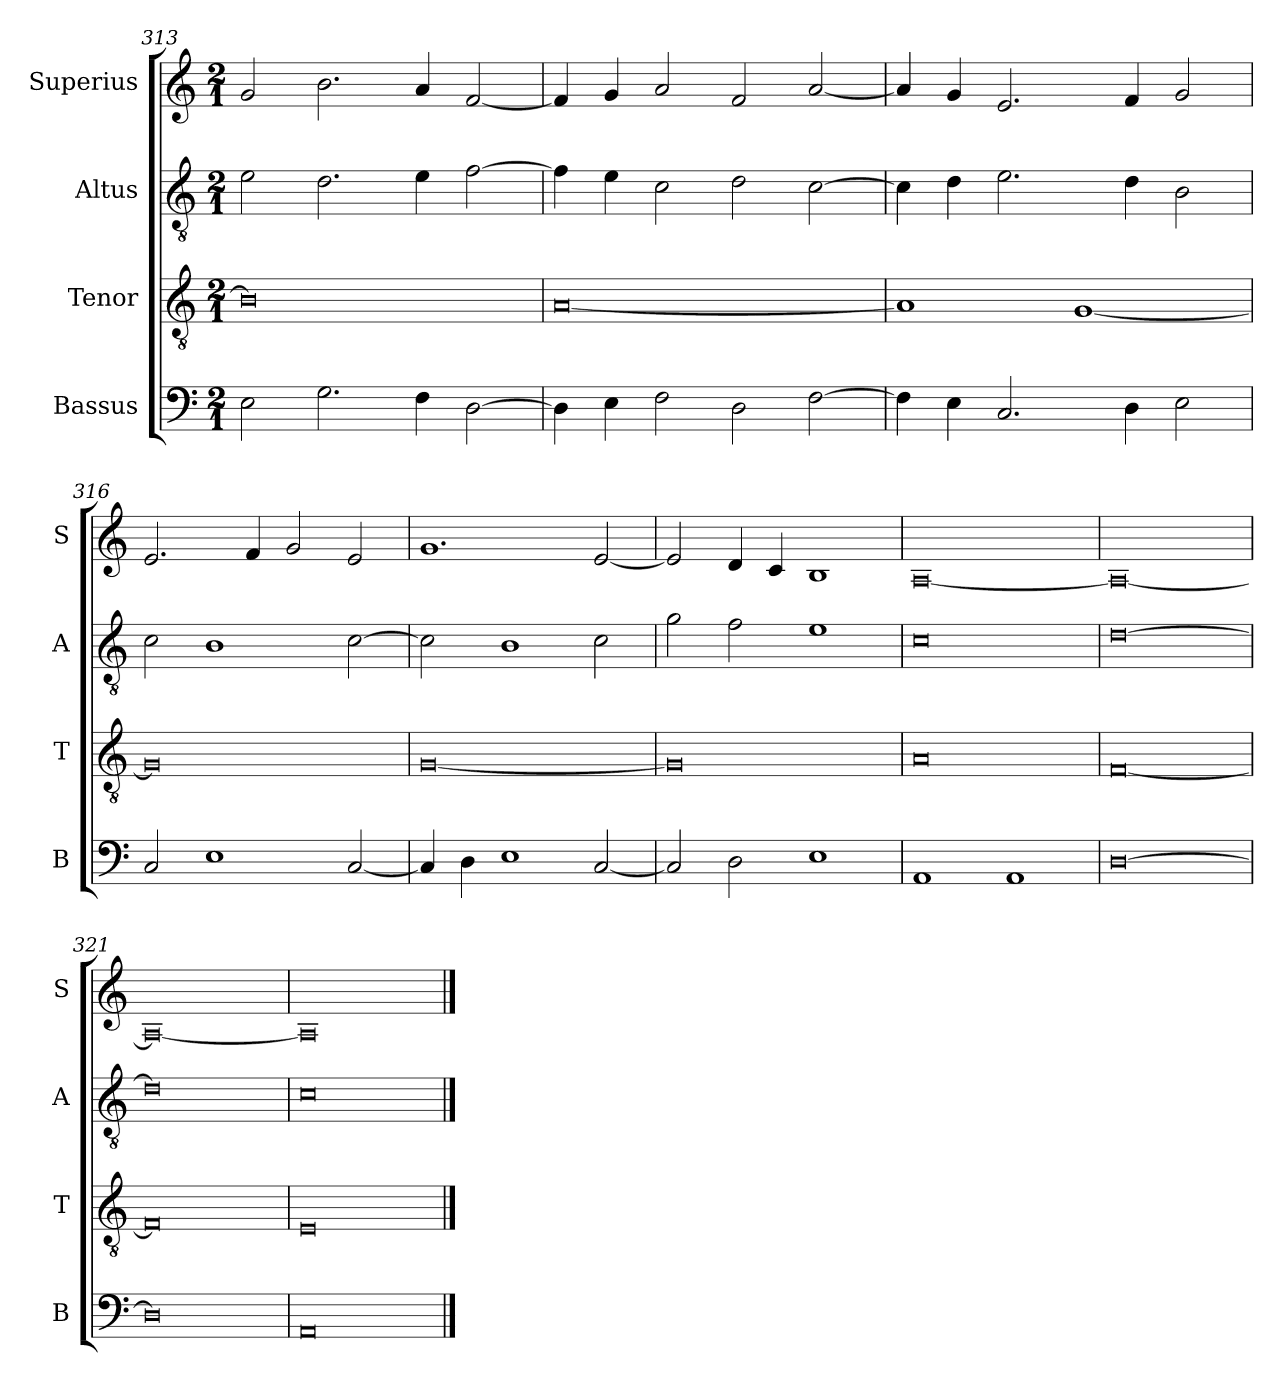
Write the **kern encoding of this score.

**kern	**kern	**kern	**kern
*part4	*part3	*part2	*part1
*staff4	*staff3	*staff2	*staff1
*I"Bassus	*I"Tenor	*I"Altus	*I"Superius
*I'B	*I'T	*I'A	*I'S
*clefF4	*clefGv2	*clefGv2	*clefG2
*k[]	*k[]	*k[]	*k[]
*M2/1	*M2/1	*M2/1	*M2/1
=313	=313	=313	=313
2E	0B]	2e	2g
2.G	.	2.d	2.b
4F	.	4e	4a
[2D	.	[2f	[2f
=314	=314	=314	=314
4D]	[0A	4f]	4f]
4E	.	4e	4g
2F	.	2c	2a
2D	.	2d	2f
[2F	.	[2c	[2a
=315	=315	=315	=315
4F]	1A]	4c]	4a]
4E	.	4d	4g
2.C	.	2.e	2.e
.	[1G	.	.
4D	.	4d	4f
2E	.	2B	2g
=316	=316	=316	=316
2C	0G]	2c	2.e
1E	.	1B	.
.	.	.	4f
.	.	.	2g
[2C	.	[2c	2e
=317	=317	=317	=317
4C]	[0G	2c]	1.g
4D	.	.	.
1E	.	1B	.
[2C	.	2c	[2e
=318	=318	=318	=318
2C]	0G]	2g	2e]
2D	.	2f	4d
.	.	.	4c
1E	.	1e	1B
=319	=319	=319	=319
1AA	0A	0c	[0A
1AA	.	.	.
=320	=320	=320	=320
[0D	[0F	[0d	0A_
=321	=321	=321	=321
0D]	0F]	0d]	0A_
=322	=322	=322	=322
0AA	0E	0c	0A]
==	==	==	==
*-	*-	*-	*-
